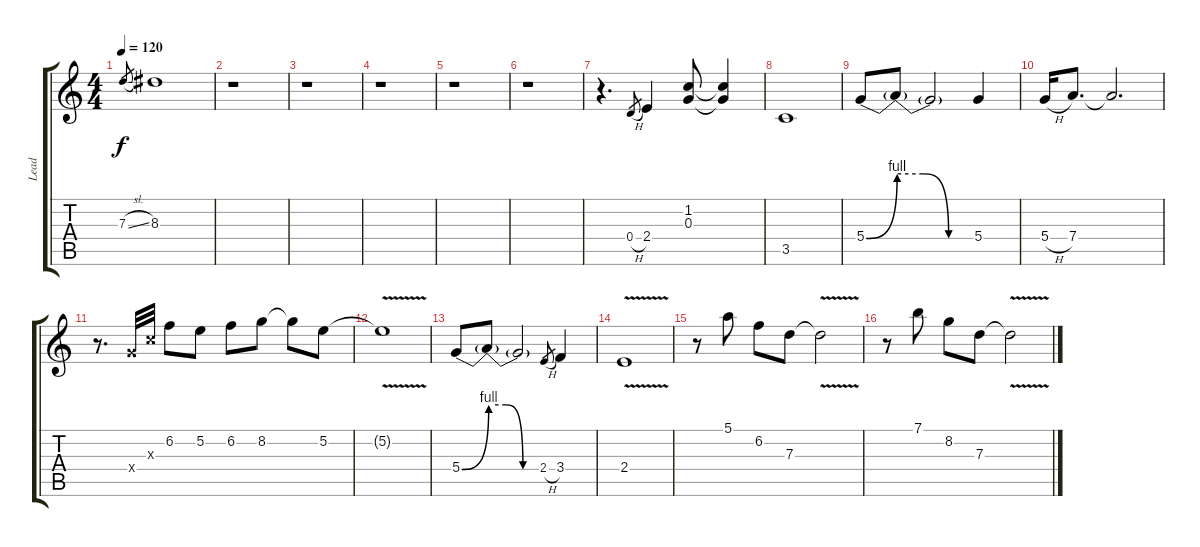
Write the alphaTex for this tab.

\track ("Lead" "Lead") {instrument overdrivenguitar}
\staff {score tabs}
\tuning (E4 B3 G3 D3 A2 E2) {hide}
\ts (4 4)
\tempo 120
\clef g2
\ks c
7.3{sl}.8{gr dy f} 8.3.1 |
r.1 |
r.1 |
r.1 |
r.1 |
r.1 |
r.4{d} 0.4{h}.8{gr} 2.4.4 (1.2 0.3).8 (1.2{t} 0.3{t}).4 |
3.5.1 |
5.4{be (bend 0 0 60 4)}.8 5.4{be (custom 0 4 20 4 40 0 60 0) t}.8 5.4{t}.2 5.4.4 |
5.4{h}.16 7.4.8{d} 7.4{t}.2{d} |
r.8{d} 5.4{x}.32 5.3{x}.32 6.2.8 5.2.8 6.2.8 8.2.8 8.2{t}.8 5.2.8 |
5.2{v t}.1 |
5.4{be (bend 0 0 60 4)}.8 5.4{be (custom 0 4 20 4 40 0 60 0) t}.8 5.4{t}.2 2.4{h}.8{gr} 3.4.4 |
2.4{v}.1 |
r.8 5.1.8 6.2.8 7.3.8 7.3{v t}.2 |
r.8 7.1.8 8.2.8 7.3.8 7.3{v t}.2
